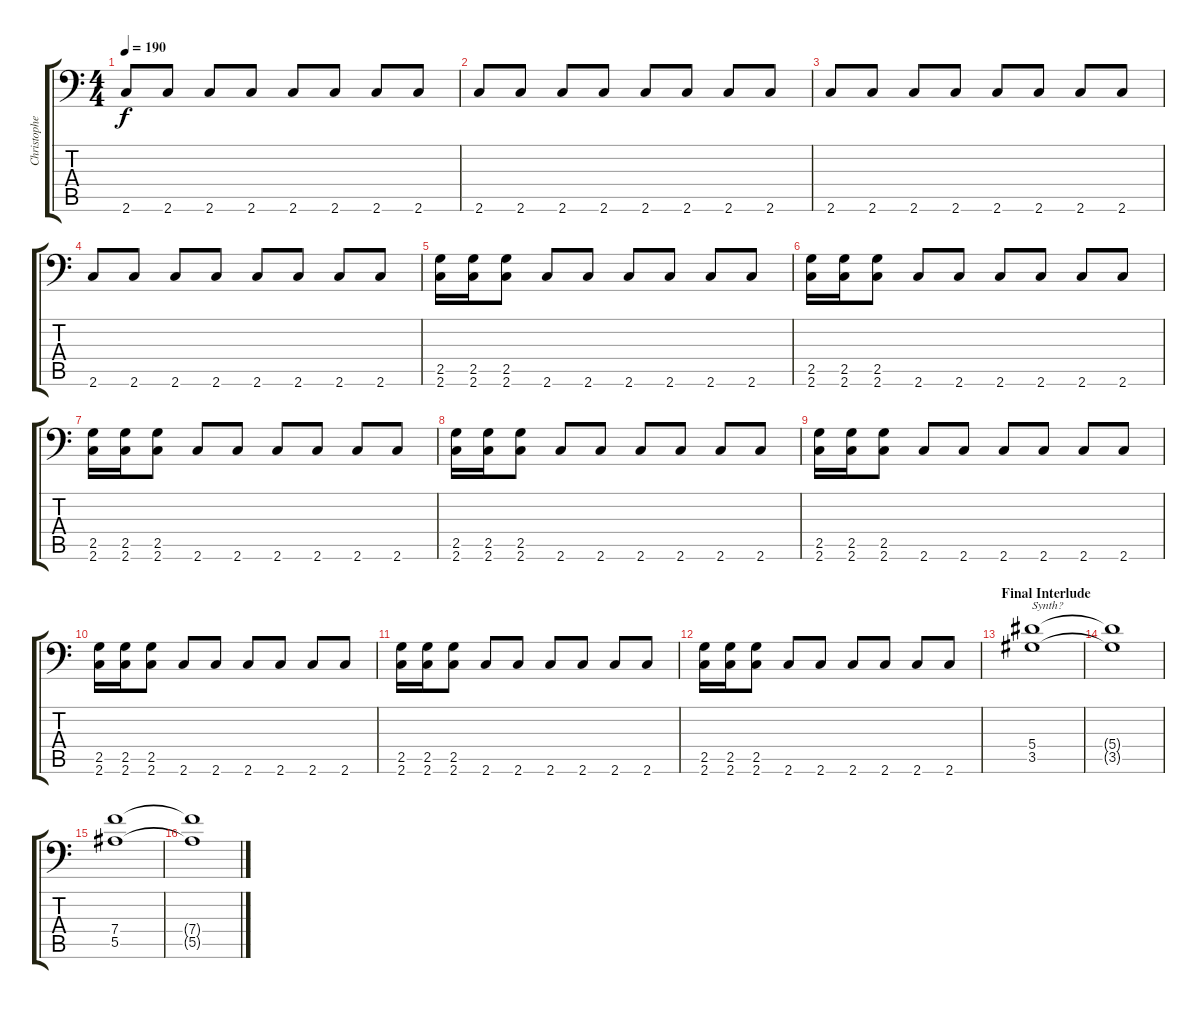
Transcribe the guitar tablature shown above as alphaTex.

\track ("Christopher Amott Ry." "Christophe") {instrument distortionguitar}
\staff {score tabs}
\tuning (C4 G3 Eb3 Bb2 F2 Bb1) {hide}
\ts (4 4)
\tempo 190
\clef f4
\ks c
2.6.8{dy f} 2.6.8 2.6.8 2.6.8 2.6.8 2.6.8 2.6.8 2.6.8 |
2.6.8 2.6.8 2.6.8 2.6.8 2.6.8 2.6.8 2.6.8 2.6.8 |
2.6.8 2.6.8 2.6.8 2.6.8 2.6.8 2.6.8 2.6.8 2.6.8 |
2.6.8 2.6.8 2.6.8 2.6.8 2.6.8 2.6.8 2.6.8 2.6.8 |
(2.5 2.6).16 (2.5 2.6).16 (2.5 2.6).8 2.6.8 2.6.8 2.6.8 2.6.8 2.6.8 2.6.8 |
(2.5 2.6).16 (2.5 2.6).16 (2.5 2.6).8 2.6.8 2.6.8 2.6.8 2.6.8 2.6.8 2.6.8 |
(2.5 2.6).16 (2.5 2.6).16 (2.5 2.6).8 2.6.8 2.6.8 2.6.8 2.6.8 2.6.8 2.6.8 |
(2.5 2.6).16 (2.5 2.6).16 (2.5 2.6).8 2.6.8 2.6.8 2.6.8 2.6.8 2.6.8 2.6.8 |
(2.5 2.6).16 (2.5 2.6).16 (2.5 2.6).8 2.6.8 2.6.8 2.6.8 2.6.8 2.6.8 2.6.8 |
(2.5 2.6).16 (2.5 2.6).16 (2.5 2.6).8 2.6.8 2.6.8 2.6.8 2.6.8 2.6.8 2.6.8 |
(2.5 2.6).16 (2.5 2.6).16 (2.5 2.6).8 2.6.8 2.6.8 2.6.8 2.6.8 2.6.8 2.6.8 |
(2.5 2.6).16 (2.5 2.6).16 (2.5 2.6).8 2.6.8 2.6.8 2.6.8 2.6.8 2.6.8 2.6.8 |
\section ("" "Final Interlude")
(5.4 3.5).1{txt "Synth?" volume 12 instrument pad8sweep} |
(5.4{t} 3.5{t}).1 |
(7.4 5.5).1 |
(7.4{t} 5.5{t}).1
